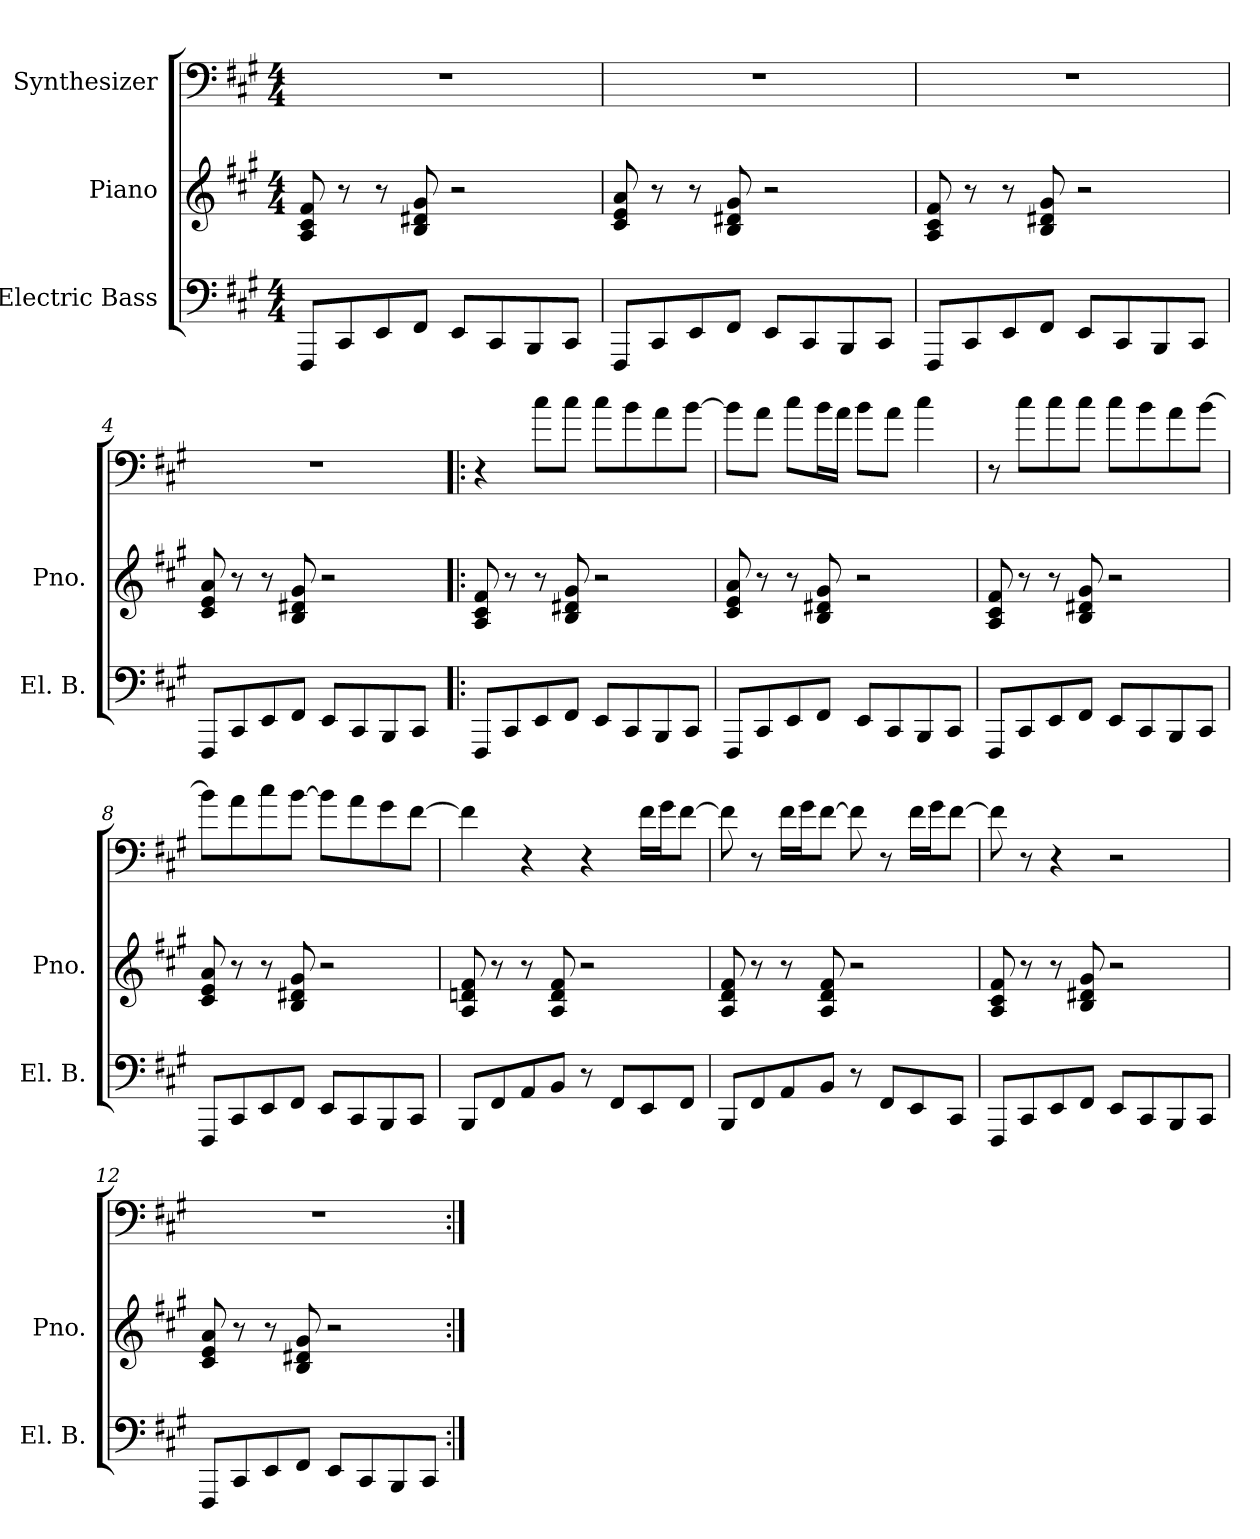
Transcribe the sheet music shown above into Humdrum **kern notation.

**kern	**kern	**kern
*part3	*part2	*part1
*staff3	*staff2	*staff1
*I"Electric Bass	*I"Piano	*I"Synthesizer
*I'El. B.	*I'Pno.	*
*clefF4	*clefG2	*clefF4
*ITrd7c12	*	*
*k[f#c#g#]	*k[f#c#g#]	*k[f#c#g#]
*M4/4	*M4/4	*M4/4
=1	=1	=1
8FFFF#/L	8A/ 8c#/ 8f#/	1r
8CCC#/	8r	.
8EEE/	8r	.
8FFF#/J	8B/ 8d#X/ 8g#/	.
8EEE/L	2r	.
8CCC#/	.	.
8BBBB/	.	.
8CCC#/J	.	.
=2	=2	=2
8FFFF#/L	8c#/ 8e/ 8a/	1r
8CCC#/	8r	.
8EEE/	8r	.
8FFF#/J	8B/ 8d#X/ 8g#/	.
8EEE/L	2r	.
8CCC#/	.	.
8BBBB/	.	.
8CCC#/J	.	.
=3	=3	=3
8FFFF#/L	8A/ 8c#/ 8f#/	1r
8CCC#/	8r	.
8EEE/	8r	.
8FFF#/J	8B/ 8d#X/ 8g#/	.
8EEE/L	2r	.
8CCC#/	.	.
8BBBB/	.	.
8CCC#/J	.	.
=4	=4	=4
8FFFF#/L	8c#/ 8e/ 8a/	1r
8CCC#/	8r	.
8EEE/	8r	.
8FFF#/J	8B/ 8d#X/ 8g#/	.
8EEE/L	2r	.
8CCC#/	.	.
8BBBB/	.	.
8CCC#/J	.	.
=5!|:	=5!|:	=5!|:
8FFFF#/L	8A/ 8c#/ 8f#/	4r
8CCC#/	8r	.
8EEE/	8r	8cc#\L
8FFF#/J	8B/ 8d#X/ 8g#/	8cc#\J
8EEE/L	2r	8cc#\L
8CCC#/	.	8b\
8BBBB/	.	8a\
8CCC#/J	.	[8b\J
=6	=6	=6
8FFFF#/L	8c#/ 8e/ 8a/	8b\L]
8CCC#/	8r	8a\J
8EEE/	8r	8cc#\L
8FFF#/J	8B/ 8d#X/ 8g#/	16b\L
.	.	16a\JJ
8EEE/L	2r	8b\L
8CCC#/	.	8a\J
8BBBB/	.	4cc#\
8CCC#/J	.	.
=7	=7	=7
8FFFF#/L	8A/ 8c#/ 8f#/	8r
8CCC#/	8r	8cc#\L
8EEE/	8r	8cc#\
8FFF#/J	8B/ 8d#X/ 8g#/	8cc#\J
8EEE/L	2r	8cc#\L
8CCC#/	.	8b\
8BBBB/	.	8a\
8CCC#/J	.	[8b\J
=8	=8	=8
8FFFF#/L	8c#/ 8e/ 8a/	8b\L]
8CCC#/	8r	8a\
8EEE/	8r	8cc#\
8FFF#/J	8B/ 8d#X/ 8g#/	[8b\J
8EEE/L	2r	8b\L]
8CCC#/	.	8a\
8BBBB/	.	8g#\
8CCC#/J	.	[8f#\J
=9	=9	=9
8BBBB/L	8A/ 8dn/ 8f#/	4f#\]
8FFF#/	8r	.
8AAA/	8r	4r
8BBB/J	8A/ 8d/ 8f#/	.
8r	2r	4r
8FFF#/L	.	.
8EEE/	.	16f#\LL
.	.	16g#\J
8FFF#/J	.	[8f#\J
=10	=10	=10
8BBBB/L	8A/ 8d/ 8f#/	8f#\]
8FFF#/	8r	8r
8AAA/	8r	16f#\LL
.	.	16g#\J
8BBB/J	8A/ 8d/ 8f#/	[8f#\J
8r	2r	8f#\]
8FFF#/L	.	8r
8EEE/	.	16f#\LL
.	.	16g#\J
8CCC#/J	.	[8f#\J
=11	=11	=11
8FFFF#/L	8A/ 8c#/ 8f#/	8f#\]
8CCC#/	8r	8r
8EEE/	8r	4r
8FFF#/J	8B/ 8d#X/ 8g#/	.
8EEE/L	2r	2r
8CCC#/	.	.
8BBBB/	.	.
8CCC#/J	.	.
=12	=12	=12
8FFFF#/L	8c#/ 8e/ 8a/	1r
8CCC#/	8r	.
8EEE/	8r	.
8FFF#/J	8B/ 8d#X/ 8g#/	.
8EEE/L	2r	.
8CCC#/	.	.
8BBBB/	.	.
8CCC#/J	.	.
=:|!	=:|!	=:|!
*-	*-	*-
